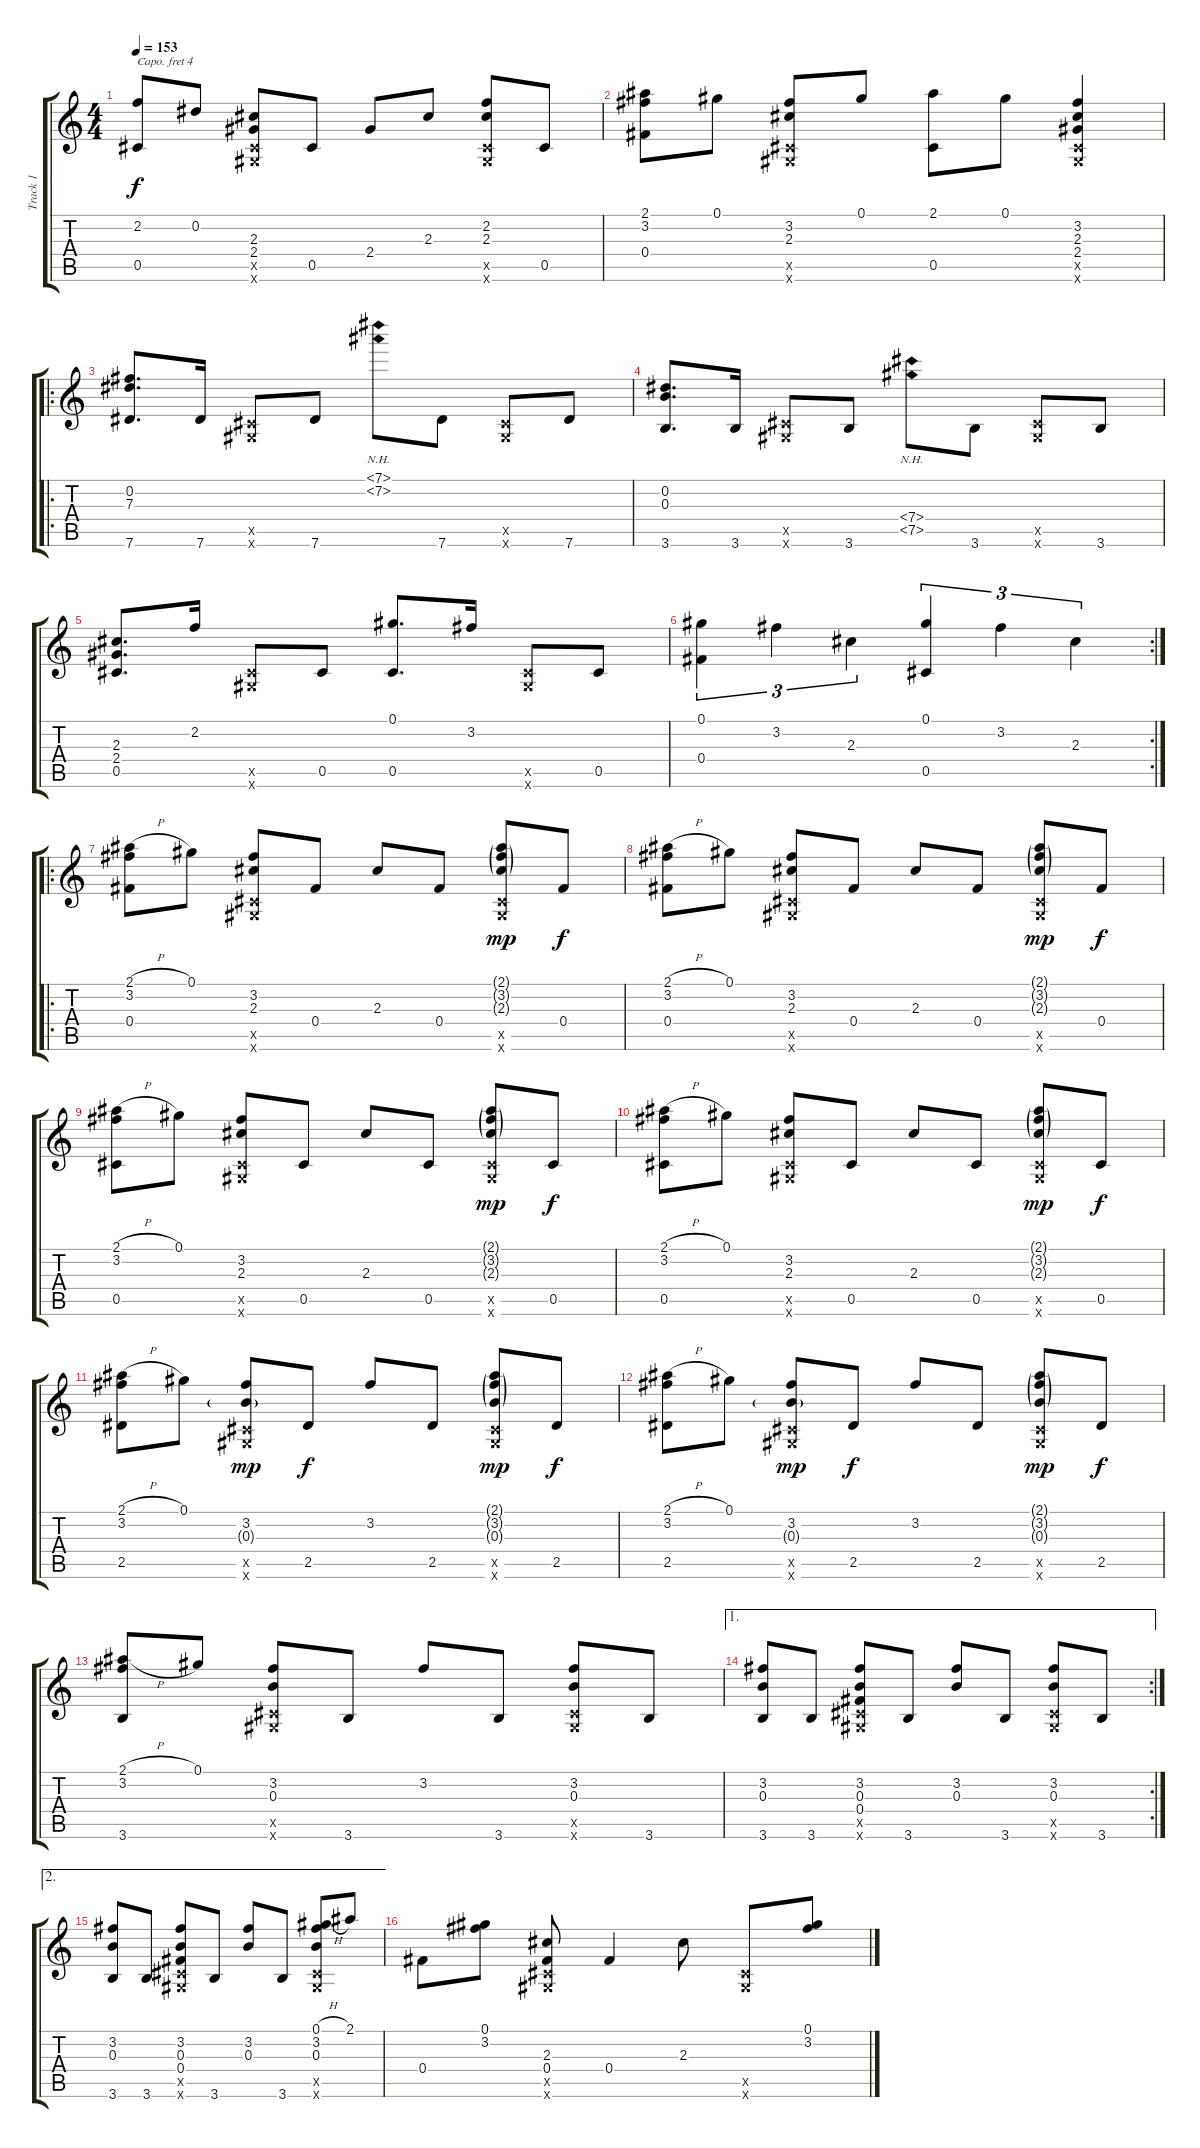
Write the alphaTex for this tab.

\track ("Track 1" "Track 1") {instrument acousticguitarsteel}
\staff {score tabs}
\capo 4
\tuning (E4 B3 G3 D3 A2 E2) {hide}
\ts (4 4)
\tempo 153
\clef g2
\ks c
(2.2{t} 0.5).8{dy f} 0.2.8 (2.3 2.4 0.5{x} 0.6{x}).8 0.5.8 2.4.8 2.3.8 (2.2 2.3 0.5{x} 0.6{x}).8 0.5.8 |
(2.1 3.2 0.4).8 0.1.8 (3.2 2.3 0.5{x} 0.6{x}).8 0.1.8 (2.1 0.5).8 0.1.8 (3.2 2.3 2.4 0.5{x} 0.6{x}).4 |
\ro
(0.2 7.3 7.6).8{d} 7.6.16 (0.5{x} 0.6{x}).8 7.6.8 (7.1{nh} 7.2{nh}).8 7.6.8 (0.5{x} 0.6{x}).8 7.6.8 |
(0.2 0.3 3.6).8{d} 3.6.16 (0.5{x} 0.6{x}).8 3.6.8 (7.4{nh} 7.5{nh}).8 3.6.8 (0.5{x} 0.6{x}).8 3.6.8 |
(2.3 2.4 0.5).8{d} 2.2.16 (0.5{x} 0.6{x}).8 0.5.8 (0.1 0.5).8{d} 3.2.16 (0.5{x} 0.6{x}).8 0.5.8 |
\rc 2
(0.1 0.4).4{tu (3 2)} 3.2.4{tu (3 2)} 2.3.4{tu (3 2)} (0.1 0.5).4{tu (3 2)} 3.2.4{tu (3 2)} 2.3.4{tu (3 2)} |
\ro
(2.1{h} 3.2 0.4).8 0.1.8 (3.2 2.3 0.5{x} 0.6{x}).8 0.4.8 2.3.8 0.4.8 (2.1{g} 3.2{g} 2.3{g} 0.5{x} 0.6{x}).8{dy mp} 0.4.8{dy f} |
(2.1{h} 3.2 0.4).8 0.1.8 (3.2 2.3 0.5{x} 0.6{x}).8 0.4.8 2.3.8 0.4.8 (2.1{g} 3.2{g} 2.3{g} 0.5{x} 0.6{x}).8{dy mp} 0.4.8{dy f} |
(2.1{h} 3.2 0.5).8 0.1.8 (3.2 2.3 0.5{x} 0.6{x}).8 0.5.8 2.3.8 0.5.8 (2.1{g} 3.2{g} 2.3{g} 0.5{x} 0.6{x}).8{dy mp} 0.5.8{dy f} |
(2.1{h} 3.2 0.5).8 0.1.8 (3.2 2.3 0.5{x} 0.6{x}).8 0.5.8 2.3.8 0.5.8 (2.1{g} 3.2{g} 2.3{g} 0.5{x} 0.6{x}).8{dy mp} 0.5.8{dy f} |
(2.1{h} 3.2 2.5).8 0.1.8 (3.2 0.3{g} 0.5{x} 0.6{x}).8{dy mp} 2.5.8{dy f} 3.2.8 2.5.8 (2.1{g} 3.2{g} 0.3{g} 0.5{x} 0.6{x}).8{dy mp} 2.5.8{dy f} |
(2.1{h} 3.2 2.5).8 0.1.8 (3.2 0.3{g} 0.5{x} 0.6{x}).8{dy mp} 2.5.8{dy f} 3.2.8 2.5.8 (2.1{g} 3.2{g} 0.3{g} 0.5{x} 0.6{x}).8{dy mp} 2.5.8{dy f} |
(2.1{h} 3.2 3.6).8 0.1.8 (3.2 0.3 0.5{x} 0.6{x}).8 3.6.8 3.2.8 3.6.8 (3.2 0.3 0.5{x} 0.6{x}).8 3.6.8 |
\ae 1
\rc 2
(3.2 0.3 3.6).8 3.6.8 (3.2 0.3 0.4 0.5{x} 0.6{x}).8 3.6.8 (3.2 0.3).8 3.6.8 (3.2 0.3 0.5{x} 0.6{x}).8 3.6.8 |
\ae 2
(3.2 0.3 3.6).8 3.6.8 (3.2 0.3 0.4 0.5{x} 0.6{x}).8 3.6.8 (3.2 0.3).8 3.6.8 (0.1{h} 3.2 0.3 0.5{x} 0.6{x}).8 2.1.8 |
0.4.8 (0.1 3.2).8 (2.3 0.4 0.5{x} 0.6{x}).8 0.4.4 2.3.8 (0.5{x} 0.6{x}).8 (0.1 3.2).8
